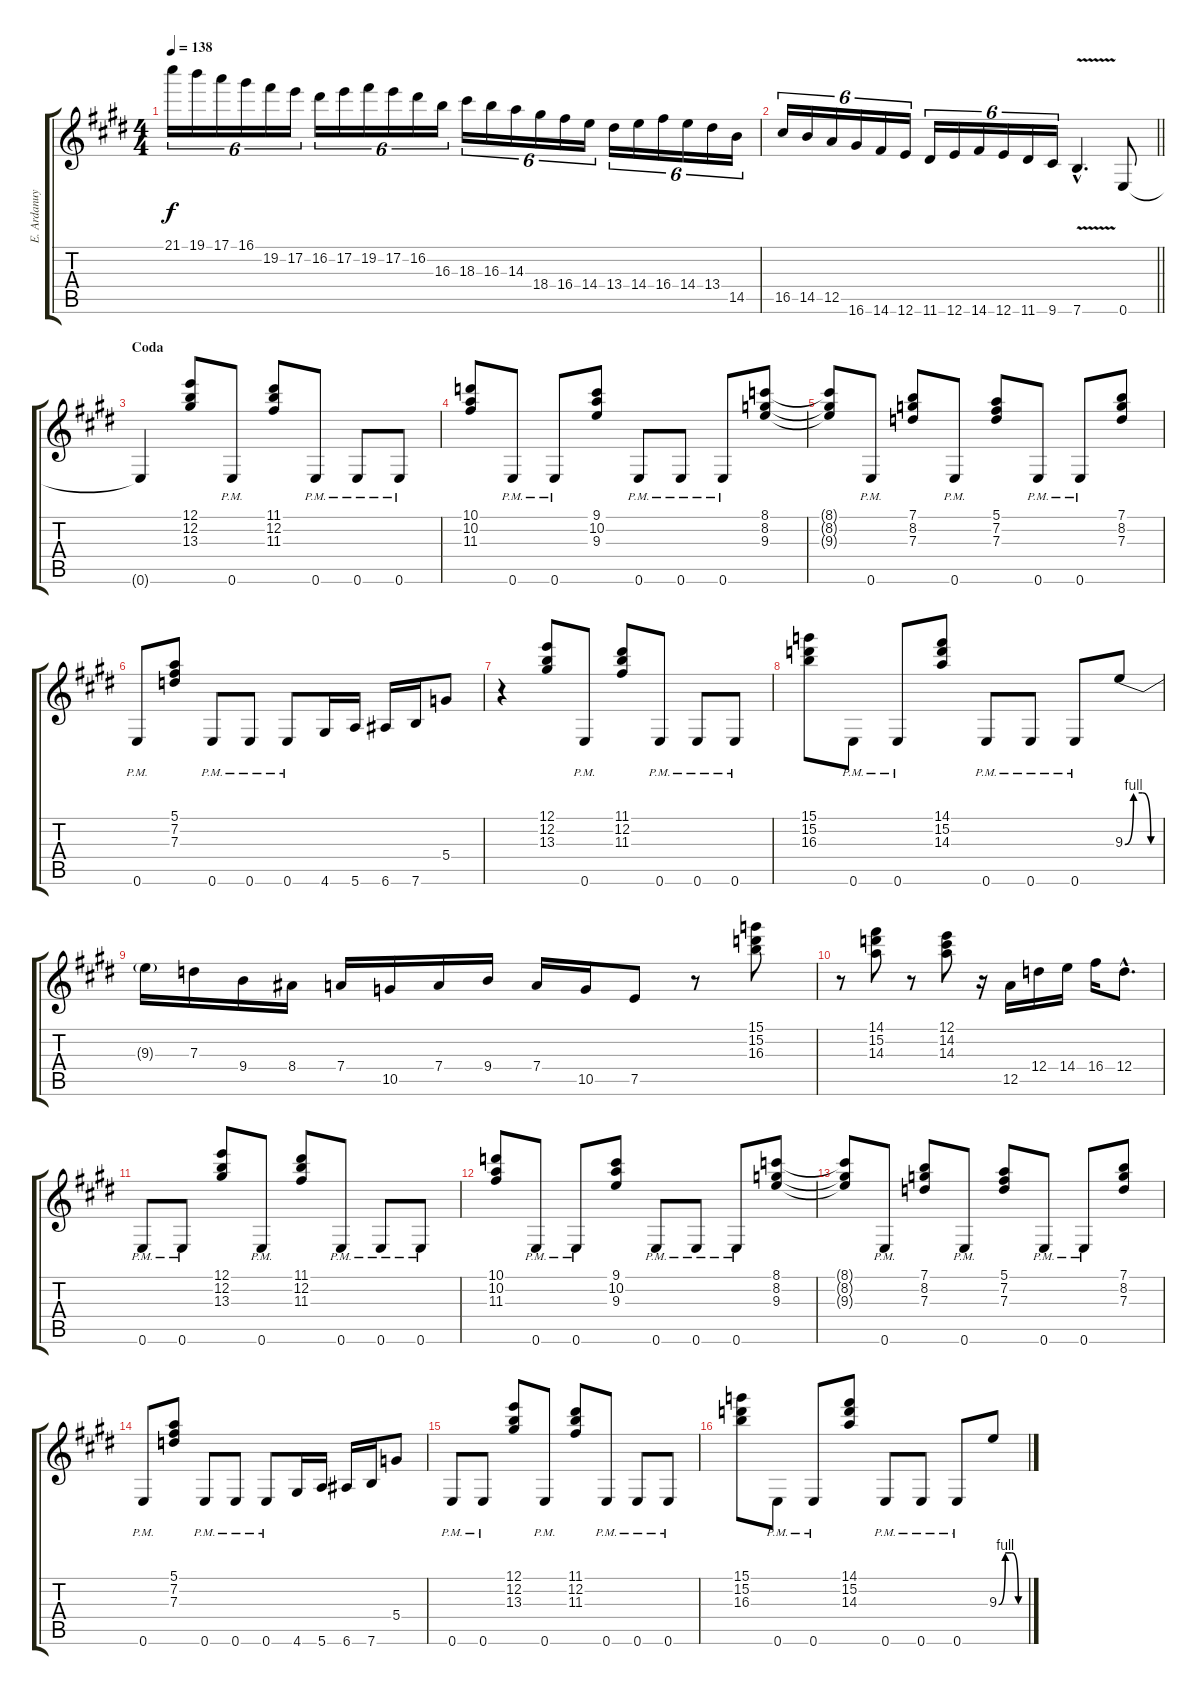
\track ("E. Ardanuy" "E. Ardanuy") {instrument distortionguitar}
\staff {score tabs}
\tuning (E4 B3 G3 D3 A2 E2) {hide}
\ts (4 4)
\tempo 138
\clef g2
\ks e
21.1.16{tu (6 4) dy f} 19.1.16{tu (6 4)} 17.1.16{tu (6 4)} 16.1.16{tu (6 4)} 19.2.16{tu (6 4)} 17.2.16{tu (6 4)} 16.2.16{tu (6 4)} 17.2.16{tu (6 4)} 19.2.16{tu (6 4)} 17.2.16{tu (6 4)} 16.2.16{tu (6 4)} 16.3.16{tu (6 4)} 18.3.16{tu (6 4)} 16.3.16{tu (6 4)} 14.3.16{tu (6 4)} 18.4.16{tu (6 4)} 16.4.16{tu (6 4)} 14.4.16{tu (6 4)} 13.4.16{tu (6 4)} 14.4.16{tu (6 4)} 16.4.16{tu (6 4)} 14.4.16{tu (6 4)} 13.4.16{tu (6 4)} 14.5.16{tu (6 4)} |
\barLineRight lightlight
16.5.16{tu (6 4)} 14.5.16{tu (6 4)} 12.5.16{tu (6 4)} 16.6.16{tu (6 4)} 14.6.16{tu (6 4)} 12.6.16{tu (6 4)} 11.6.16{tu (6 4)} 12.6.16{tu (6 4)} 14.6.16{tu (6 4)} 12.6.16{tu (6 4)} 11.6.16{tu (6 4)} 9.6.16{tu (6 4)} 7.6{v hac}.4{d} 0.6.8 |
\section ("" "Coda")
0.6{t}.4 (12.1 12.2 13.3).8 0.6{pm}.8 (11.1 12.2 11.3).8 0.6{pm}.8 0.6{pm}.8 0.6{pm}.8 |
(10.1 10.2 11.3).8 0.6{pm}.8 0.6{pm}.8 (9.1 10.2 9.3).8 0.6{pm}.8 0.6{pm}.8 0.6{pm}.8 (8.1 8.2 9.3).8 |
(8.1{t} 8.2{t} 9.3{t}).8 0.6{pm}.8 (7.1 8.2 7.3).8 0.6{pm}.8 (5.1 7.2 7.3).8 0.6{pm}.8 0.6{pm}.8 (7.1 8.2 7.3).8 |
0.6{pm}.8 (5.1 7.2 7.3).8 0.6{pm}.8 0.6{pm}.8 0.6{pm}.8 4.6.16 5.6.16 6.6.16 7.6.16 5.4.8 |
r.4 (12.1 12.2 13.3).8 0.6{pm}.8 (11.1 12.2 11.3).8 0.6{pm}.8 0.6{pm}.8 0.6{pm}.8 |
(15.1 15.2 16.3).8 0.6{pm}.8 0.6{pm}.8 (14.1 15.2 14.3).8 0.6{pm}.8 0.6{pm}.8 0.6{pm}.8 9.3{be (custom 0 0 15 4 30 4 45 0 60 0)}.8 |
9.3{t}.16 7.3.16 9.4.16 8.4.16 7.4.16 10.5.16 7.4.16 9.4.16 7.4.16 10.5.16 7.5.8 r.8 (15.1 15.2 16.3).8 |
r.8 (14.1 15.2 14.3).8 r.8 (12.1 14.2 14.3).8 r.16 12.5.16 12.4.16 14.4.16 16.4.16 12.4{hac}.8{d} |
0.6{pm}.8 0.6{pm}.8 (12.1 12.2 13.3).8 0.6{pm}.8 (11.1 12.2 11.3).8 0.6{pm}.8 0.6{pm}.8 0.6{pm}.8 |
(10.1 10.2 11.3).8 0.6{pm}.8 0.6{pm}.8 (9.1 10.2 9.3).8 0.6{pm}.8 0.6{pm}.8 0.6{pm}.8 (8.1 8.2 9.3).8 |
(8.1{t} 8.2{t} 9.3{t}).8 0.6{pm}.8 (7.1 8.2 7.3).8 0.6{pm}.8 (5.1 7.2 7.3).8 0.6{pm}.8 0.6{pm}.8 (7.1 8.2 7.3).8 |
0.6{pm}.8 (5.1 7.2 7.3).8 0.6{pm}.8 0.6{pm}.8 0.6{pm}.8 4.6.16 5.6.16 6.6.16 7.6.16 5.4.8 |
0.6{pm}.8 0.6{pm}.8 (12.1 12.2 13.3).8 0.6{pm}.8 (11.1 12.2 11.3).8 0.6{pm}.8 0.6{pm}.8 0.6{pm}.8 |
(15.1 15.2 16.3).8 0.6{pm}.8 0.6{pm}.8 (14.1 15.2 14.3).8 0.6{pm}.8 0.6{pm}.8 0.6{pm}.8 9.3{be (custom 0 0 15 4 30 4 45 0 60 0)}.8
